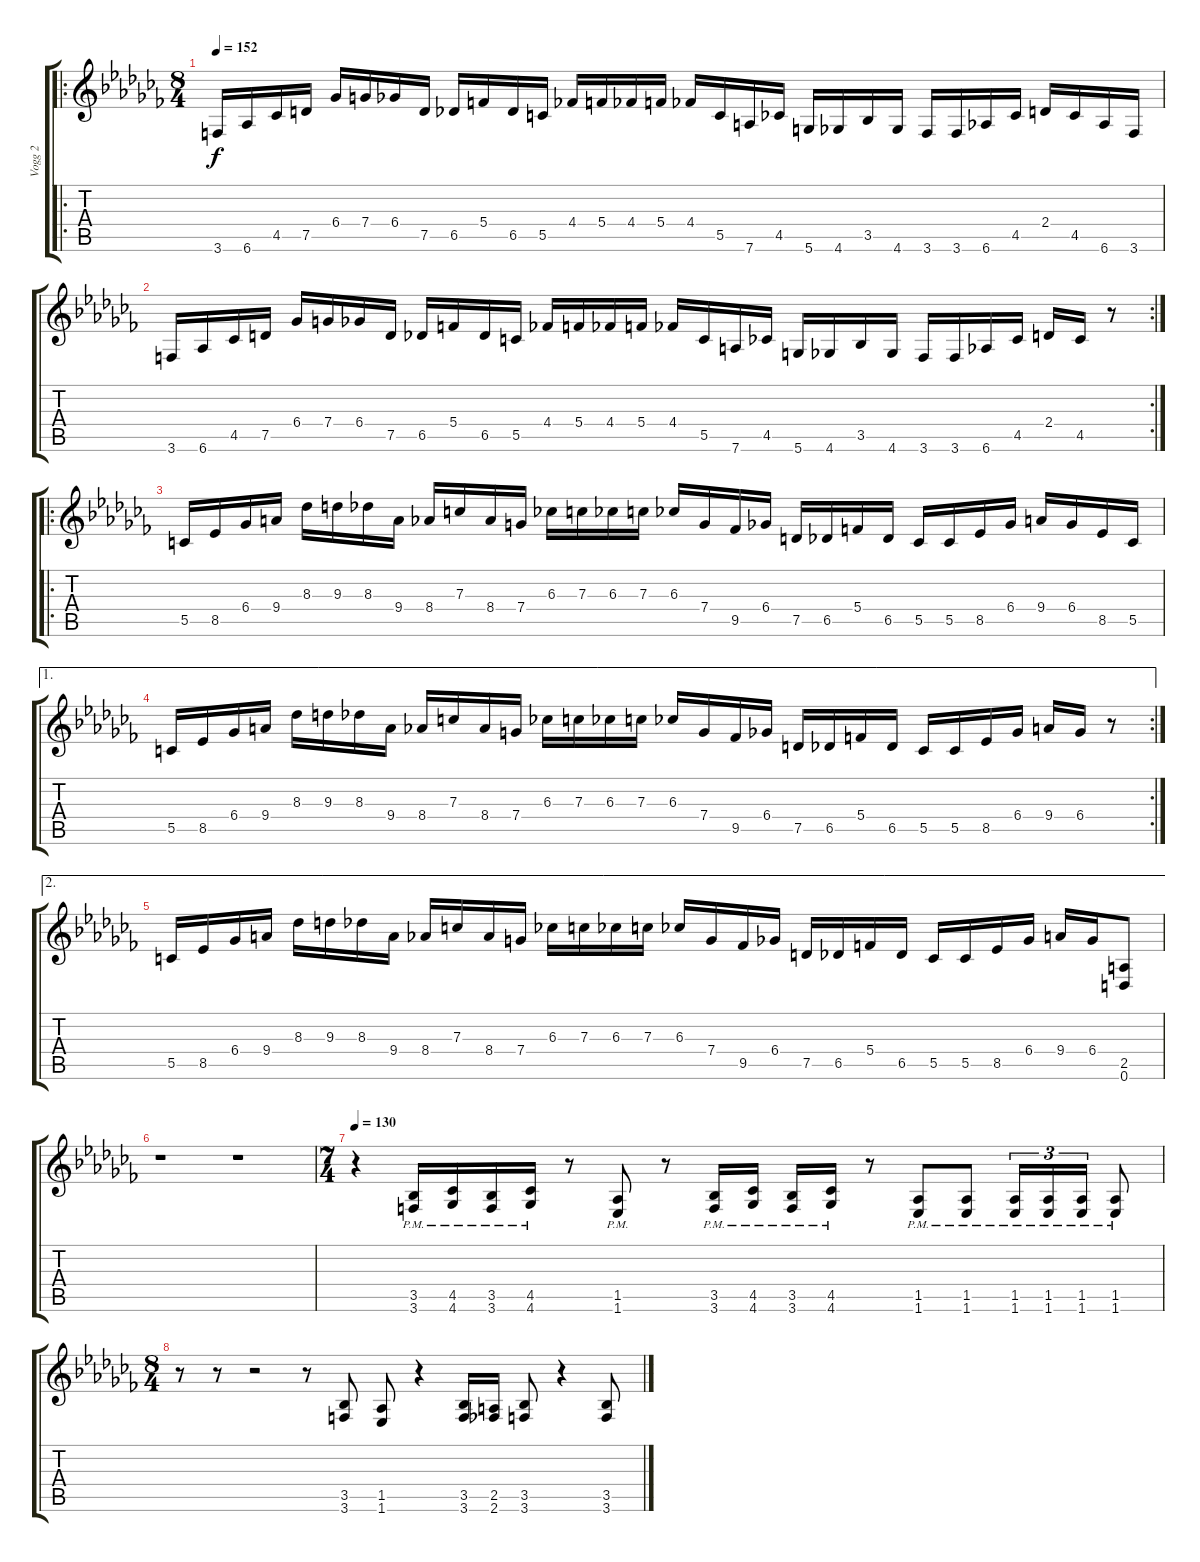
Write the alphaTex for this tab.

\track ("Vogg 2" "Vogg 2") {instrument distortionguitar}
\staff {score tabs}
\tuning (D4 A3 F3 C3 G2 D2) {hide}
\ro
\ts (8 4)
\tempo 152
\clef g2
\ks cb
3.6.16{dy f instrument distortionguitar} 6.6.16 4.5.16 7.5.16 6.4.16 7.4.16 6.4.16 7.5.16 6.5.16 5.4.16 6.5.16 5.5.16 4.4.16 5.4.16 4.4.16 5.4.16 4.4.16 5.5.16 7.6.16 4.5.16 5.6.16 4.6.16 3.5.16 4.6.16 3.6.16 3.6.16 6.6.16 4.5.16 2.4.16 4.5.16 6.6.16 3.6.16 |
\rc 2
3.6.16 6.6.16 4.5.16 7.5.16 6.4.16 7.4.16 6.4.16 7.5.16 6.5.16 5.4.16 6.5.16 5.5.16 4.4.16 5.4.16 4.4.16 5.4.16 4.4.16 5.5.16 7.6.16 4.5.16 5.6.16 4.6.16 3.5.16 4.6.16 3.6.16 3.6.16 6.6.16 4.5.16 2.4.16 4.5.16 r.8 |
\ro
5.5.16 8.5.16 6.4.16 9.4.16 8.3.16 9.3.16 8.3.16 9.4.16 8.4.16 7.3.16 8.4.16 7.4.16 6.3.16 7.3.16 6.3.16 7.3.16 6.3.16 7.4.16 9.5.16 6.4.16 7.5.16 6.5.16 5.4.16 6.5.16 5.5.16 5.5.16 8.5.16 6.4.16 9.4.16 6.4.16 8.5.16 5.5.16 |
\ae 1
\rc 2
5.5.16 8.5.16 6.4.16 9.4.16 8.3.16 9.3.16 8.3.16 9.4.16 8.4.16 7.3.16 8.4.16 7.4.16 6.3.16 7.3.16 6.3.16 7.3.16 6.3.16 7.4.16 9.5.16 6.4.16 7.5.16 6.5.16 5.4.16 6.5.16 5.5.16 5.5.16 8.5.16 6.4.16 9.4.16 6.4.16 r.8 |
\ae 2
5.5.16 8.5.16 6.4.16 9.4.16 8.3.16 9.3.16 8.3.16 9.4.16 8.4.16 7.3.16 8.4.16 7.4.16 6.3.16 7.3.16 6.3.16 7.3.16 6.3.16 7.4.16 9.5.16 6.4.16 7.5.16 6.5.16 5.4.16 6.5.16 5.5.16 5.5.16 8.5.16 6.4.16 9.4.16 6.4.16 (2.5 0.6).8 |
r.1 r.1 |
\ts (7 4)
\tempo 130
r.4 (3.5{pm} 3.6{pm}).16 (4.5{pm} 4.6{pm}).16 (3.5{pm} 3.6{pm}).16 (4.5{pm} 4.6{pm}).16 r.8 (1.5{pm} 1.6{pm}).8 r.8 (3.5{pm} 3.6{pm}).16 (4.5{pm} 4.6{pm}).16 (3.5{pm} 3.6{pm}).16 (4.5{pm} 4.6{pm}).16 r.8 (1.5{pm} 1.6{pm}).8 (1.5{pm} 1.6{pm}).8 (1.5{pm} 1.6{pm}).16{tu (3 2)} (1.5{pm} 1.6{pm}).16{tu (3 2)} (1.5{pm} 1.6{pm}).16{tu (3 2)} (1.5{pm} 1.6{pm}).8 |
\ts (8 4)
r.8 r.8 r.2 r.8 (3.5 3.6).8 (1.5 1.6).8 r.4 (3.5 3.6).16 (2.5 2.6).16 (3.5 3.6).8 r.4 (3.5 3.6).8
